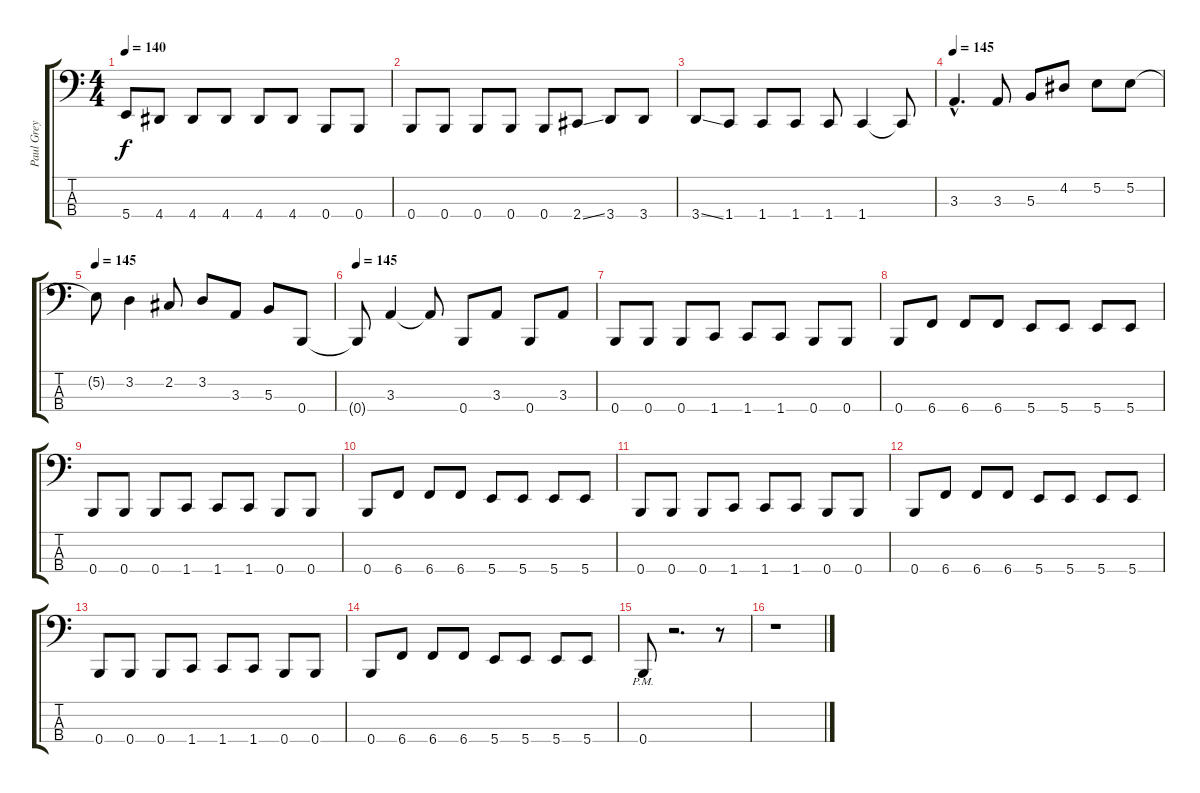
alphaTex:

\track ("Paul Grey" "Paul Grey") {instrument electricbassfinger}
\staff {score tabs}
\tuning (E2 B1 Gb1 B0) {hide}
\ts (4 4)
\tempo 140
\clef f4
\ks c
5.4.8{dy f} 4.4.8 4.4.8 4.4.8 4.4.8 4.4.8 0.4.8 0.4.8 |
0.4.8 0.4.8 0.4.8 0.4.8 0.4.8 2.4{ss}.8 3.4.8 3.4.8 |
3.4{ss}.8 1.4.8 1.4.8 1.4.8 1.4.8 1.4.4 1.4{t}.8 |
\tempo 145
3.3{hac}.4{d} 3.3.8 5.3.8 4.2.8 5.2.8 5.2.8 |
\tempo 145
5.2{t}.8 3.2.4 2.2.8 3.2.8 3.3.8 5.3.8 0.4.8 |
\tempo 145
0.4{t}.8 3.3.4 3.3{t}.8 0.4.8 3.3.8 0.4.8 3.3.8 |
0.4.8 0.4.8 0.4.8 1.4.8 1.4.8 1.4.8 0.4.8 0.4.8 |
0.4.8 6.4.8 6.4.8 6.4.8 5.4.8 5.4.8 5.4.8 5.4.8 |
0.4.8 0.4.8 0.4.8 1.4.8 1.4.8 1.4.8 0.4.8 0.4.8 |
0.4.8 6.4.8 6.4.8 6.4.8 5.4.8 5.4.8 5.4.8 5.4.8 |
0.4.8 0.4.8 0.4.8 1.4.8 1.4.8 1.4.8 0.4.8 0.4.8 |
0.4.8 6.4.8 6.4.8 6.4.8 5.4.8 5.4.8 5.4.8 5.4.8 |
0.4.8 0.4.8 0.4.8 1.4.8 1.4.8 1.4.8 0.4.8 0.4.8 |
0.4.8 6.4.8 6.4.8 6.4.8 5.4.8 5.4.8 5.4.8 5.4.8 |
0.4{pm}.8 r.2{d} r.8 |
r.1
